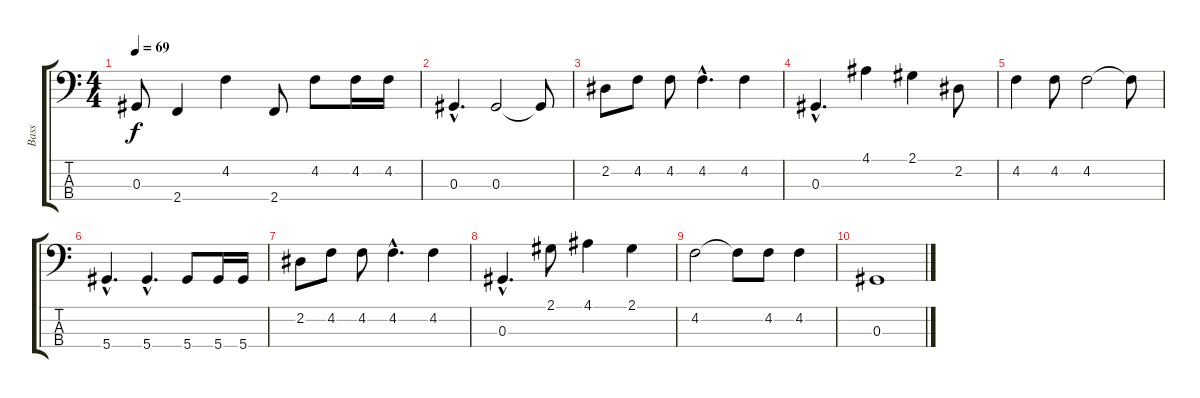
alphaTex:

\track ("Bass" "Bass") {instrument electricbasspick}
\staff {score tabs}
\tuning (Gb2 Db2 Ab1 Eb1) {hide}
\ts (4 4)
\tempo 69
\clef f4
\ks c
0.3.8{dy f} 2.4.4 4.2.4 2.4.8 4.2.8 4.2.16 4.2.16 |
0.3{hac}.4{d} 0.3.2 0.3{t}.8 |
2.2.8 4.2.8 4.2.8 4.2{hac}.4{d} 4.2.4 |
0.3{hac}.4{d} 4.1.4 2.1.4 2.2.8 |
4.2.4 4.2.8 4.2.2 4.2{t}.8 |
5.4{hac}.4{d} 5.4{hac}.4{d} 5.4.8 5.4.16 5.4.16 |
2.2.8 4.2.8 4.2.8 4.2{hac}.4{d} 4.2.4 |
0.3{hac}.4{d} 2.1.8 4.1.4 2.1.4 |
4.2.2 4.2{t}.8 4.2.8 4.2.4 |
0.3.1
